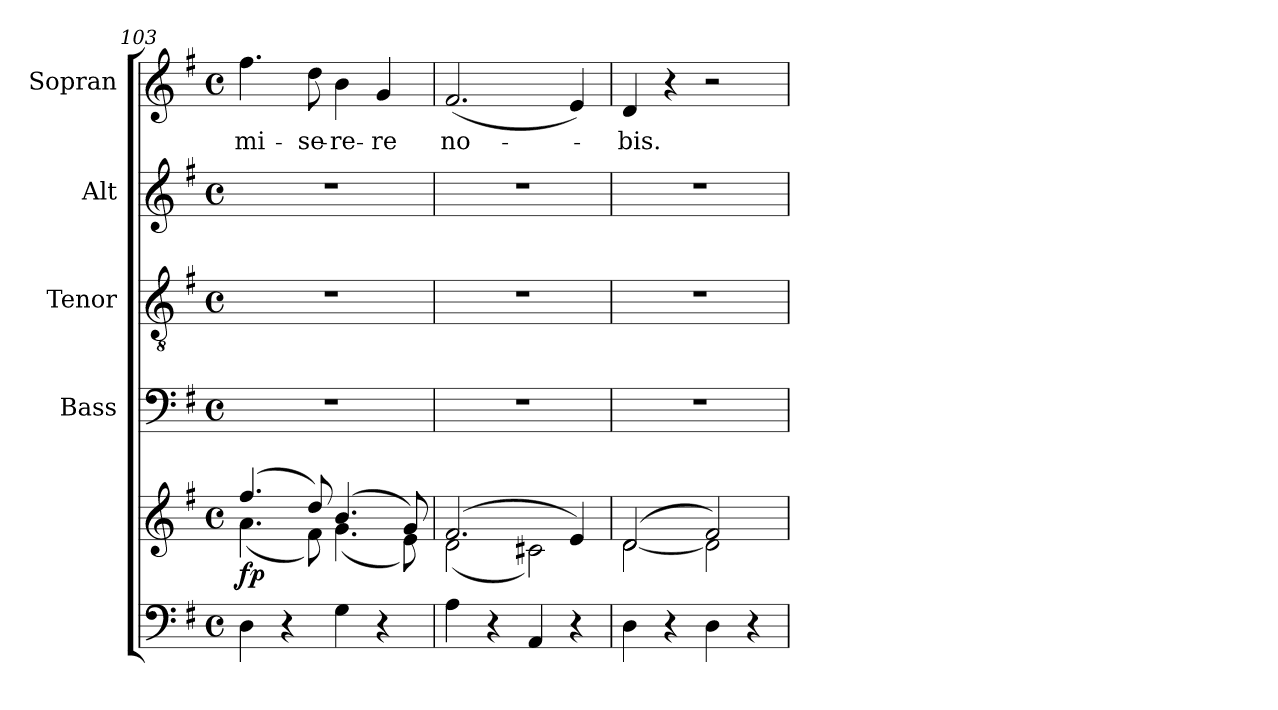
**kern	**kern	**dynam	**kern	**kern	**kern	**kern	**text
*part5	*part5	*part5	*part4	*part3	*part2	*part1	*part1
*staff6	*staff5	*staff5/6	*staff4	*staff3	*staff2	*staff1	*staff1
*	*	*	*I"Bass	*I"Tenor	*I"Alt	*I"Sopran	*
*	*	*	*I'B.	*I'T.	*I'A.	*I'S.	*
*clefF4	*clefG2	*	*clefF4	*clefGv2	*clefG2	*clefG2	*
*k[f#]	*k[f#]	*	*k[f#]	*k[f#]	*k[f#]	*k[f#]	*
*G:	*G:	*	*G:	*G:	*G:	*G:	*
*M4/4	*M4/4	*	*M4/4	*M4/4	*M4/4	*M4/4	*
*met(c)	*met(c)	*	*met(c)	*met(c)	*met(c)	*met(c)	*
=103	=103	=103	=103	=103	=103	=103	=103
*	*^	*	*	*	*	*	*
!	!	!	!LO:DY:b	!	!	!	!	!LO:LY:b
4D\	(4.ff#/	(<4.a\	fp	1r	1r	1r	4.ff#\	mi-
4r	.	.	.	.	.	.	.	.
!	!	!	!	!	!	!	!	!LO:LY:b
.	8dd/)	8f#\)	.	.	.	.	8dd\	-se-
!	!	!	!	!	!	!	!	!LO:LY:b
4G\	(4.b/	(<4.g\	.	.	.	.	4b\	-re-
!	!	!	!	!	!	!	!	!LO:LY:b
4r	.	.	.	.	.	.	4g/	-re
.	8g/)	8e\)	.	.	.	.	.	.
!!LO:PB:g=z
=104	=104	=104	=104	=104	=104	=104	=104	=104
!	!	!	!	!	!	!	!	!LO:LY:b
4A\	(2.f#/	(<2d\	.	1r	1r	1r	(<2.f#/	no-
4r	.	.	.	.	.	.	.	.
4AA/	.	2c#X\)	.	.	.	.	.	.
4r	4e/)	.	.	.	.	.	4e/)	.
=105	=105	=105	=105	=105	=105	=105	=105	=105
!	!	!	!	!	!	!	!	!LO:LY:b
4D\	(2d/	[<2d\	.	1r	1r	1r	4d/	-bis.
4r	.	.	.	.	.	.	4r	.
4D\	2f#/)	2d\]	.	.	.	.	2r	.
4r	.	.	.	.	.	.	.	.
*	*v	*v	*	*	*	*	*	*
=	=	=	=	=	=	=	=
*-	*-	*-	*-	*-	*-	*-	*-
